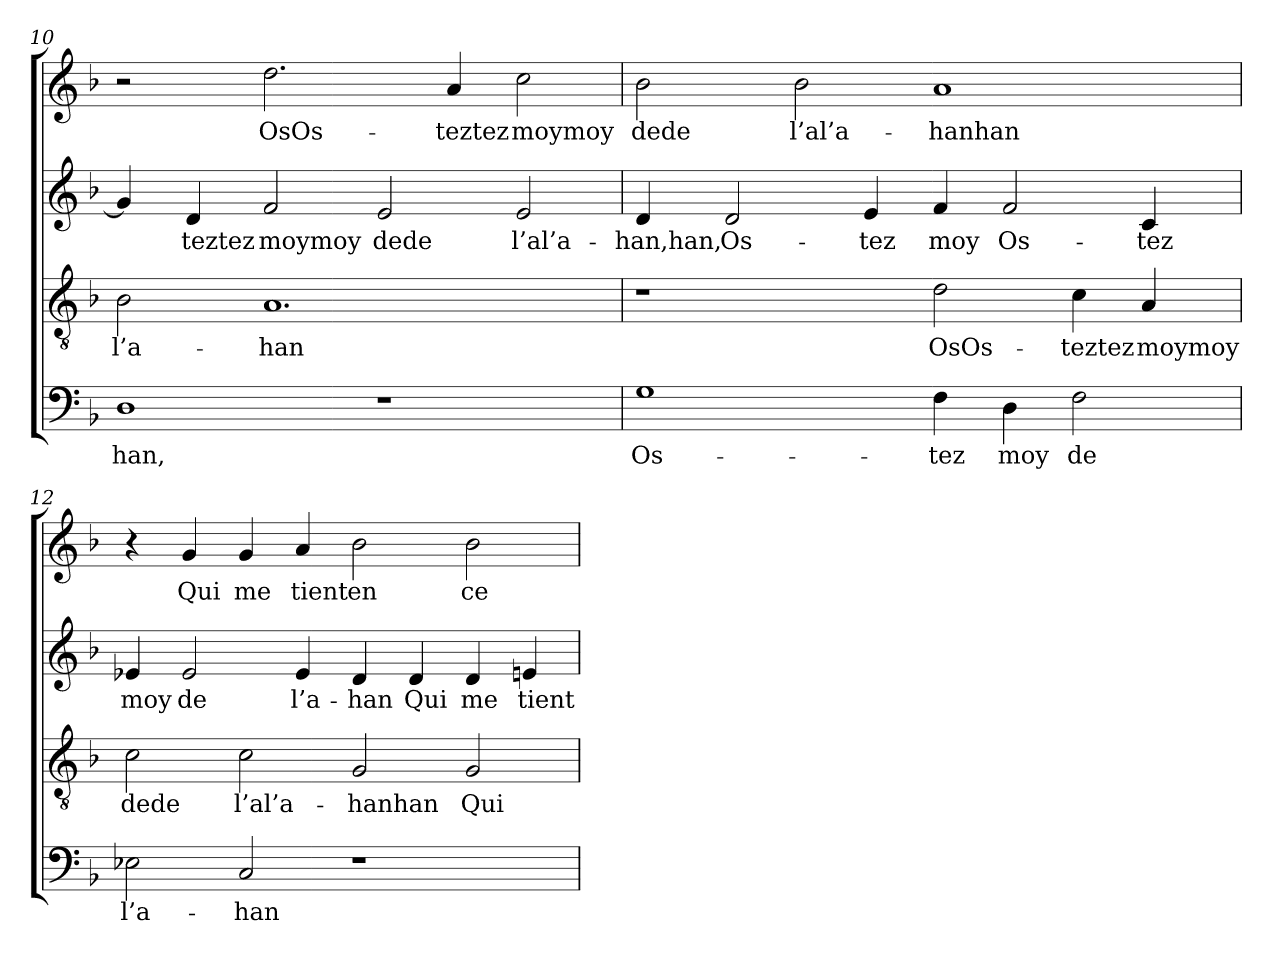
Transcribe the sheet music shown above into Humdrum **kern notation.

**kern	**text	**kern	**text	**kern	**text	**kern	**text
*part4	*part4	*part3	*part3	*part2	*part2	*part1	*part1
*staff4	*staff4	*staff3	*staff3	*staff2	*staff2	*staff1	*staff1
*clefF4	*	*clefGv2	*	*clefG2	*	*clefG2	*
*k[b-]	*	*k[b-]	*	*k[b-]	*	*k[b-]	*
=10	=10	=10	=10	=10	=10	=10	=10
1D	-han,	2B-	l’a-	4g]	.	2r	.
.	.	.	.	4d	-teztez	.	.
.	.	1.A	-han	2f	moymoy	2.dd	OsOs-
1r	.	.	.	2e	dede	.	.
.	.	.	.	.	.	4a	-teztez
.	.	.	.	2e	l’al’a-	2cc	moymoy
=11	=11	=11	=11	=11	=11	=11	=11
1G	Os-	1r	.	4d	-han,han,	2b-	dede
.	.	.	.	2d	Os-	.	.
.	.	.	.	.	.	2b-	l’al’a-
.	.	.	.	4e	-tez	.	.
4F	-tez	2d	OsOs-	4f	moy	1a	-hanhan
4D	moy	.	.	2f	Os-	.	.
2F	de	4c	-teztez	.	.	.	.
.	.	4A	moymoy	4c	-tez	.	.
!!LO:PB:g=z
=12	=12	=12	=12	=12	=12	=12	=12
2E-X	l’a-	2c	dede	4e-X	moy	4r	.
.	.	.	.	2e-	de	4g	Qui
2C	-han	2c	l’al’a-	.	.	4g	me
.	.	.	.	4e-	l’a-	4a	tient
1r	.	2G	-hanhan	4d	-han	2b-	en
.	.	.	.	4d	Qui	.	.
.	.	2G	Qui	4d	me	2b-	ce
.	.	.	.	4en	tient	.	.
=	=	=	=	=	=	=	=
*-	*-	*-	*-	*-	*-	*-	*-
